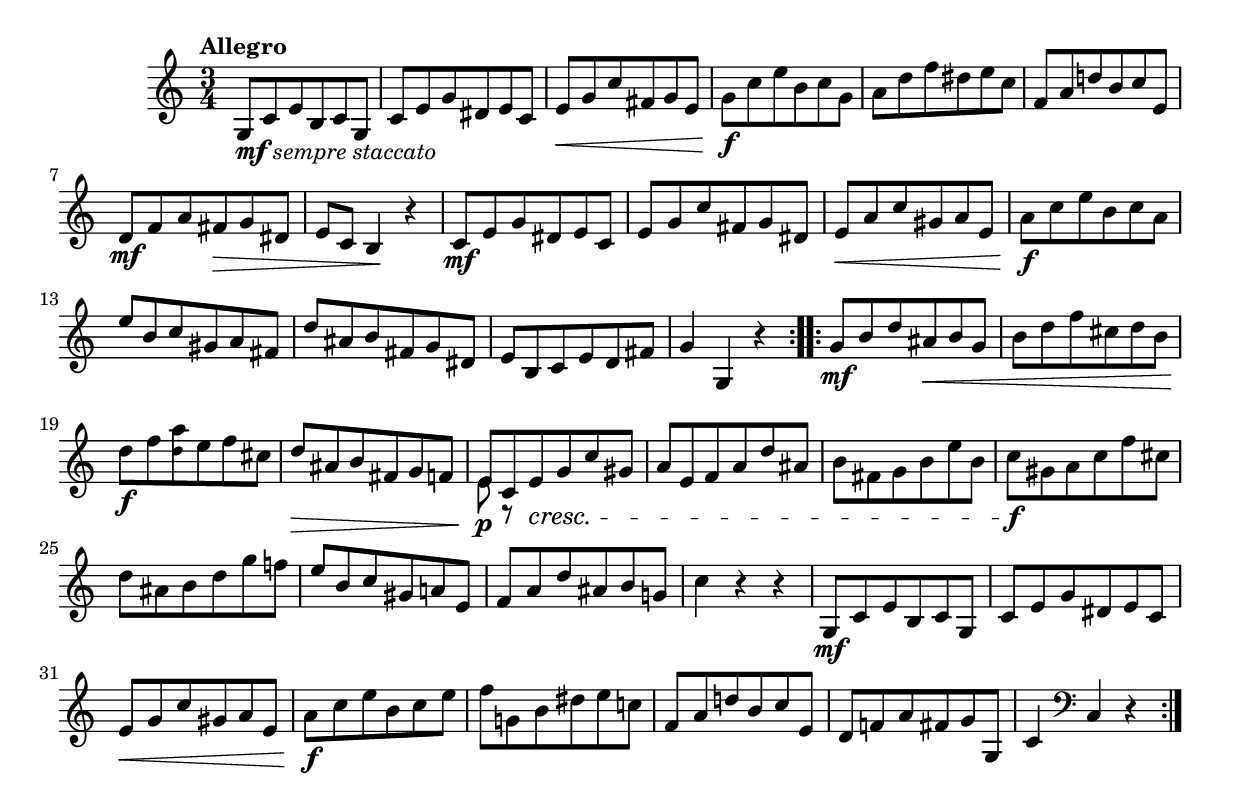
\version "2.22.0"

\include "settings.ily"

\relative {
  \language "english"

  \transposition f

  \tempo "Allegro"

  \key c \major
  \time 3/4

  \repeat volta 2 {
    g8_\markup { \dynamic "mf" \italic "sempre staccato" } c e b c g |
    c8 e g d-sharp e c |
    e8 \< g c f-sharp, g e |
    g8 \f c e b c g |
    a8 d f d-sharp e c |
    f,8 a d-natural! b c e, |
    d8 \mf f a f-sharp \> g d-sharp |
    e8 c b4 \! r |

    c8 \mf e g d-sharp e c |
    e8 g c f-sharp, g d-sharp |
    e8 \< a c g-sharp a e |
    a8 \f c e b c a |
    e'8 b c g-sharp a f-sharp |
    d'8 a-sharp b f-sharp g d-sharp |
    e8 b c e d f-sharp |
    g4 g, r |
  }
  \repeat volta 2 {
    g'8 \mf b d a-sharp \< b g |
    b d f c-sharp d b |
    d8 \f f <a \tweak font-size #-2 d,> e f c-sharp |
    d8 \> a-sharp b f-sharp g f |
    <<
      \new Voice {
        \voiceOne
        e8 c e g c g-sharp |
      }
      {
        \voiceTwo
        e8 \p \tweak Y-offset #-5 r s \cresc
      }
    >> \oneVoice
    a8 e f a d a-sharp |
    b8 f-sharp g b e b |
    c8 \f g-sharp a c f c-sharp |
    d8 a-sharp b d g f-natural! |
    e8 b c g-sharp a-natural! e |
    f8 a d a-sharp b g-natural! |
    c4 r r |

    g,8 \mf c e b c g |
    c8 e g d-sharp e c |
    e8 \< g c g-sharp a e |
    a8 \f c e b c e |
    f8 g-natural,! b d-sharp e c-natural! |
    f,8 a d-natural! b c e, |
    d8 f-natural! a f-sharp g g, |
    c4 \clef \bass-clef-name c, r |
  }
}
